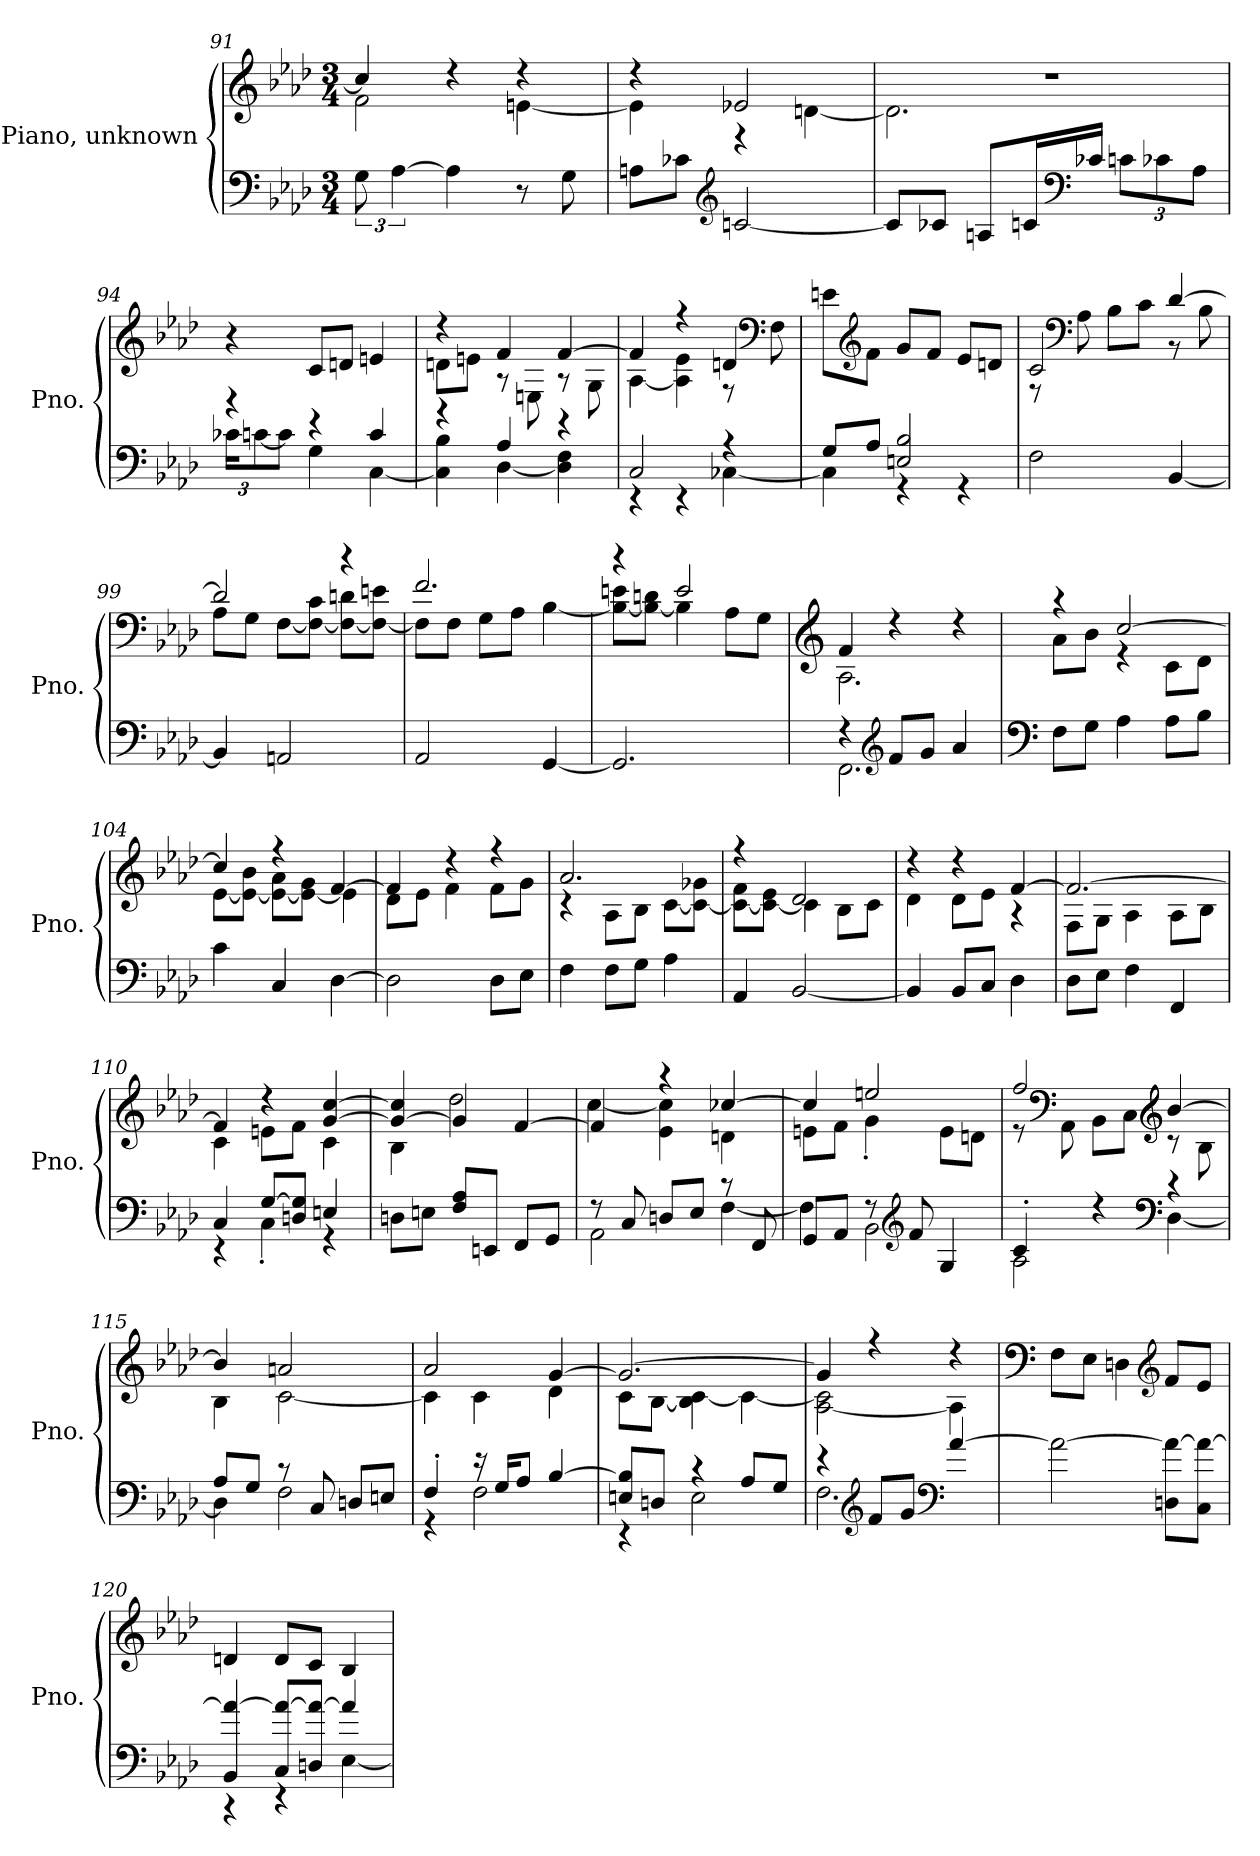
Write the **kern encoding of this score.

**kern	**kern
*part1	*part1
*staff2	*staff1
*I"Piano, unknown	*
*I'Pno.	*
*clefF4	*clefG2
*k[b-e-a-d-]	*k[b-e-a-d-]
*M3/4	*M3/4
=91	=91
*	*^
12G\	4cc/]	2f\
[6A-\	.	.
4A-\]	4r	.
8r	4r	[4en\
8G\	.	.
=92	=92	=92
8An\L	4r	4e\]
8c-X\J	.	.
*clefG2	*	*
[2cn/	2e-X/	4r
.	.	[4dn\
=93	=93	=93
8c/L]	2.r	2.d\]
8c-X/J	.	.
8An/L	.	.
16cn/L	.	.
*clefF4	*	*
16c-X/JJ	.	.
*Xbrackettup	*	*
12cn\L	.	.
12c-X\	.	.
12A\J	.	.
*	*v	*v
!!LO:LB:g=z
=94	=94
*^	*
4r	24c-X\KL	4r
.	[12cn\	.
.	8c\J]	.
4r	4G\	8c/L
.	.	8dn/J
4c/	[4C\	4en/
=95	=95	=95
*	*	*^
4r	4C\] 4B-\	4r	8dn\L
.	.	.	8en\J
4A-/	[4D-\	4f/	8r
.	.	.	8En\
4r	4D-\] 4F\	[4f/	8r
.	.	.	8G\
=96	=96	=96	=96
2C/	4r	4f/]	[4A-\
.	4r	4r	4A-\] 4e-\
4r	[4C-X\	4dn/	8r
*	*	*clefF4	*
.	.	.	8F\
*	*	*v	*v
=97	=97	=97
8G/L	4C-\]	8en\L
*	*	*clefG2
8A-/J	.	8f\J
2En/ 2B-/	4r	8g/L
.	.	8f/J
.	4r	8e/L
.	.	8dn/J
*v	*v	*
!!LO:LB:g=z
=98	=98
*	*^
2F\	2c/	8r
*	*clefF4	*
.	.	8A-\
.	.	8B-\L
.	.	8c\J
[4BB-/	[4d-/	8r
.	.	8B-\
=99	=99	=99
4BB-/]	2d-/]	8A-\L
.	.	8G\J
2AAn/	.	[8F\L
.	.	8F\_ 8c\J
.	4r	8F\_ 8dn\L
.	.	8F\_ 8en\J
=100	=100	=100
2AA-/	2.f/	8F\L]
.	.	8F\J
.	.	8G\L
.	.	8A-\J
[4GG/	.	[4B-\
=101	=101	=101
2.GG/]	4r	8B-\_ 8en\L
.	.	8B-\_ 8dn\J
.	2e/	4B-\]
.	.	8A-\L
.	.	8G\J
=102	=102	=102
*	*clefG2	*
*^	*	*
4r	2.FF\	4f/	2.A-\
*clefG2	*	*	*
8f/L	.	4r	.
8g/J	.	.	.
4a-/	.	4r	.
*v	*v	*	*
!!LO:LB:g=z	!!
=103	=103	=103
*clefF4	*	*
8F\L	4r	8a-\L
8G\J	.	8b-\J
4A-\	[2cc/	4r
8A-\L	.	8c\L
8B-\J	.	8d-\J
=104	=104	=104
4c\	4cc/]	[8e-\L
.	.	8e-\_ 8b-\J
4C/	4r	8e-\_ 8a-\L
.	.	8e-\_ 8g\J
[4D-\	[4f/	4e-\]
=105	=105	=105
2D-\]	4f/]	8d-\L
.	.	8e-\J
.	4r	4f\
8D-\L	4r	8f\L
8E-\J	.	8g\J
=106	=106	=106
4F\	2.a-/	4r
8F\L	.	8A-\L
8G\J	.	8B-\J
4A-\	.	[8c\L
.	.	8c\_ 8g-X\J
=107	=107	=107
4AA-/	4r	8c\_ 8f\L
.	.	8c\_ 8e-\J
[2BB-/	2d-/	4c\]
.	.	8B-\L
.	.	8c\J
=108	=108	=108
4BB-/]	4r	4d-\
8BB-/L	4r	8d-\L
8C/J	.	8e-\J
4D-\	[4f/	4r
!!LO:LB:g=z	!!
=109	=109	=109
8D-\L	2.f/_	8F\L
8E-\J	.	8G\J
4F\	.	4A-\
4FF/	.	8A-\L
.	.	8B-\J
=110	=110	=110
*^	*	*
4C/	4r	4f/]	4c\
[8G/L	4C'\	4r	8en\L
8Dn/ 8G/]J	.	.	8f\J
4En/	4r	[4g/ [4cc/	4c\
*v	*v	*	*
=111	=111	=111
8Dn\L	4g/_ 4cc/]	4B-\
8En\J	.	.
8F/ 8A-/L	4g/]	2dd-\
8EEn/J	.	.
8FF/L	[4f/	.
8GG/J	.	.
=112	=112	=112
*^	*	*
8r	2AA-\	4f/]	[4cc\
8C/	.	.	.
8Dn/L	.	4r	4e-\ 4cc\]
8E-/J	.	.	.
8r	[4F\	[4cc-X/	4dn\
8FF/	.	.	.
=113	=113	=113	=113
8GG/L	4F\]	4cc-/]	8en\L
8AA-/J	.	.	8f\J
8r	2BB-\	2een/	4g'\
*clefG2	*	*	*
8f/	.	.	.
4G/	.	.	8e\L
.	.	.	8dn\J
!!LO:LB:g=z	!!
=114	=114	=114	=114
4c'/	2A-\	2ff/	8r
*	*	*clefF4	*
.	.	.	8AA-\
4r	.	.	8BB-\L
.	.	.	8C\J
*clefF4	*	*clefG2	*
4r	[4D-\	[4b-/	8r
.	.	.	8B-\
=115	=115	=115	=115
8A-/L	4D-\]	4b-/]	4B-\
8G/J	.	.	.
8r	2F\	2an/	[2c\
8C/	.	.	.
8Dn/L	.	.	.
8En/J	.	.	.
=116	=116	=116	=116
4F'/	4r	2a-/	4c\]
16r	2F\	.	4c\
16G/KL	.	.	.
8A-/J	.	.	.
[4B-/	.	[4g/	4d-\
=117	=117	=117	=117
8En/ 8B-/]L	4r	2.g/_	8c\L
8Dn/J	.	.	[8B-\J
4r	2E\	.	4B-\] [4c\
8A-/L	.	.	4c\_
8G/J	.	.	.
=118	=118	=118	=118
4r	2.F\	4g/]	[2A-\ 2c\]
*clefG2	*	*	*
8f/L	.	4r	.
8g/J	.	.	.
*clefF4	*	*	*
[4a-/	.	4r	4A-\]
*v	*v	*	*
*	*v	*v
!!LO:PB:g=z
=119	=119
*	*clefF4
2a-\_	8F\L
.	8E-\J
.	4Dn\
*	*clefG2
8Dn\ 8a-\_L	8f/L
8C\ 8a-\_J	8e-/J
=120	=120
*^	*
4BB-/ 4a-/_	4r	4dn/
8C/ 8a-/_L	4r	8d/L
8Dn/ 8a-/_J	.	8c/J
4a-/]	[4E-\	4B-/
*v	*v	*
=	=
*-	*-
